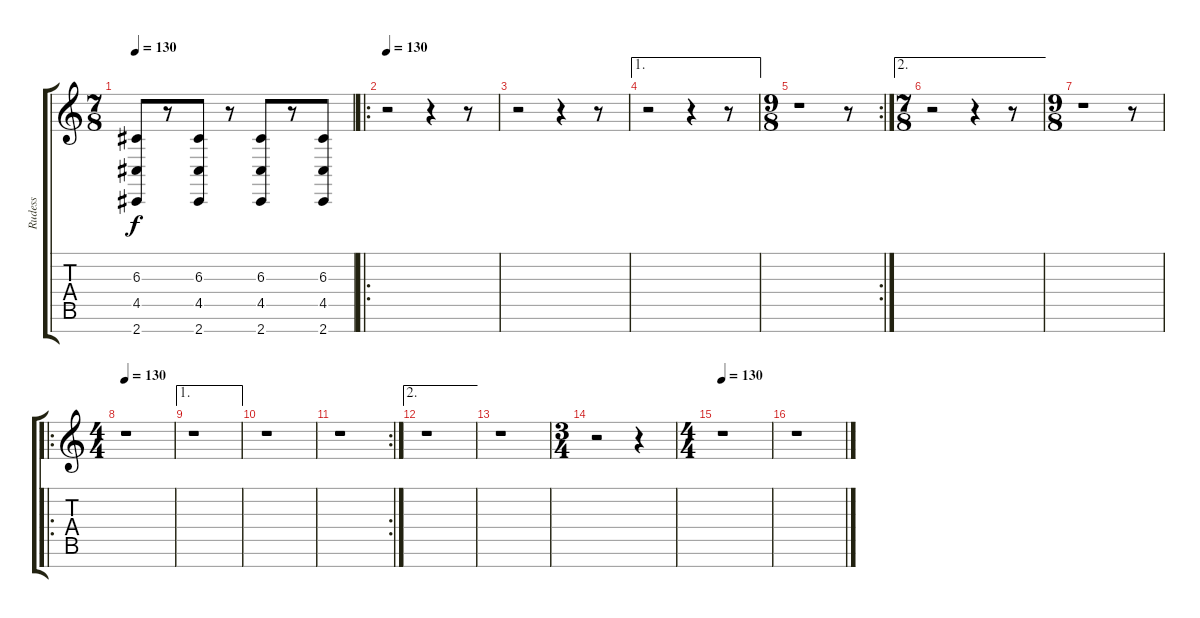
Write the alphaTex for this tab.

\track ("Rudess" "Rudess") {instrument synthstrings2}
\staff {score tabs}
\tuning (E4 B3 G3 D3 A2 E2 B1) {hide}
\ts (7 8)
\tempo 130
\clef g2
\ks c
(6.3 4.5 2.7).8{dy f} r.8{volume 0} (6.3 4.5 2.7).8{volume 13} r.8{volume 0} (6.3 4.5 2.7).8{volume 13} r.8{volume 0} (6.3 4.5 2.7).8{volume 13} |
\ro
\tempo 130
r.2 r.4 r.8 |
r.2 r.4 r.8 |
\ae 1
r.2 r.4 r.8 |
\rc 2
\ts (9 8)
r.1 r.8 |
\ae 2
\ts (7 8)
r.2 r.4 r.8 |
\ts (9 8)
r.1 r.8 |
\ro
\ts (4 4)
\tempo 130
r.1 |
\ae 1
r.1 |
r.1 |
\rc 2
r.1 |
\ae 2
r.1 |
r.1 |
\ts (3 4)
r.2 r.4 |
\ts (4 4)
\tempo 130
r.1 |
r.1
